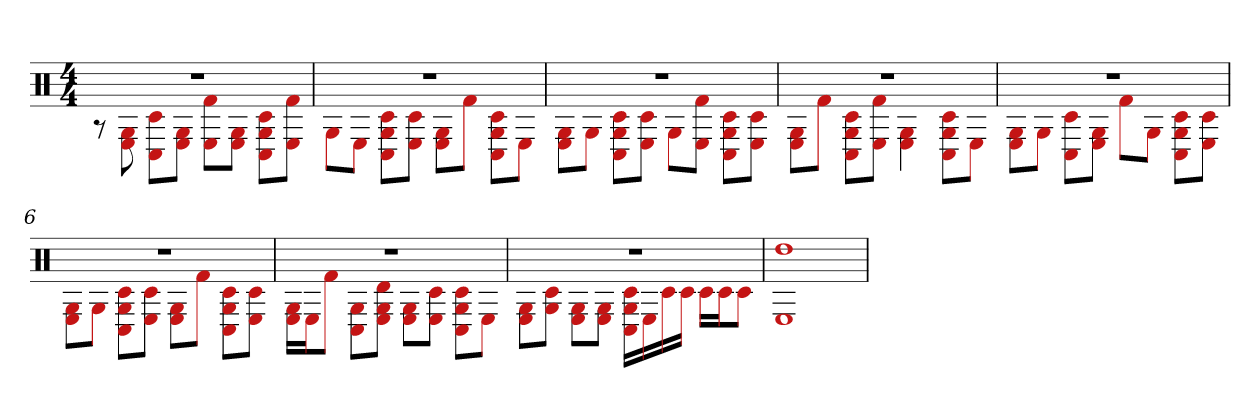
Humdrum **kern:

**kern
*part1
*staff1
*clefX
*k[]
*M4/4
=1
*^
1r	8r
.	8G 8E
.	8C# 8c#L
.	8G 8EJ
.	8f# 8EL
.	8G 8EJ
.	8c# 8C# 8GL
.	8E 8f#J
=2	=2
1r	8GL
.	8EJ
.	8C# 8c# 8GL
.	8E 8c#J
.	8G 8EL
.	8f#J
.	8C# 8G 8c#L
.	8EJ
=3	=3
1r	8E 8GL
.	8GJ
.	8C# 8c# 8GL
.	8c# 8EJ
.	8GL
.	8f# 8EJ
.	8C# 8G 8c#L
.	8c# 8EJ
=4	=4
1r	8E 8GL
.	8f#J
.	8C# 8c# 8GL
.	8E 8f#J
.	4G 4E
.	8C# 8c# 8GL
.	8EJ
=5	=5
1r	8E 8GL
.	8GJ
.	8C# 8c#L
.	8E 8GJ
.	8f#L
.	8GJ
.	8C# 8c# 8GL
.	8c# 8EJ
=6	=6
1r	8G 8EL
.	8GJ
.	8C# 8c# 8GL
.	8c# 8EJ
.	8E 8GL
.	8f#J
.	8C# 8G 8c#L
.	8c# 8EJ
=7	=7
1r	16E 16GLL
.	16EJ
.	8f#J
.	8C# 8GL
.	8E 8d 8GJ
.	8E 8GL
.	8E 8c#J
.	8C# 8G 8c#L
.	8EJ
=8	=8
1r	8E 8GL
.	8c# 8GJ
.	8G 8EL
.	8G 8EJ
.	16c# 16G 16C#LL
.	16E
.	16c#
.	16c#JJ
.	16c#LL
.	16c#J
.	8c#J
=9	=9
1dd	1E
*v	*v
=
*-
